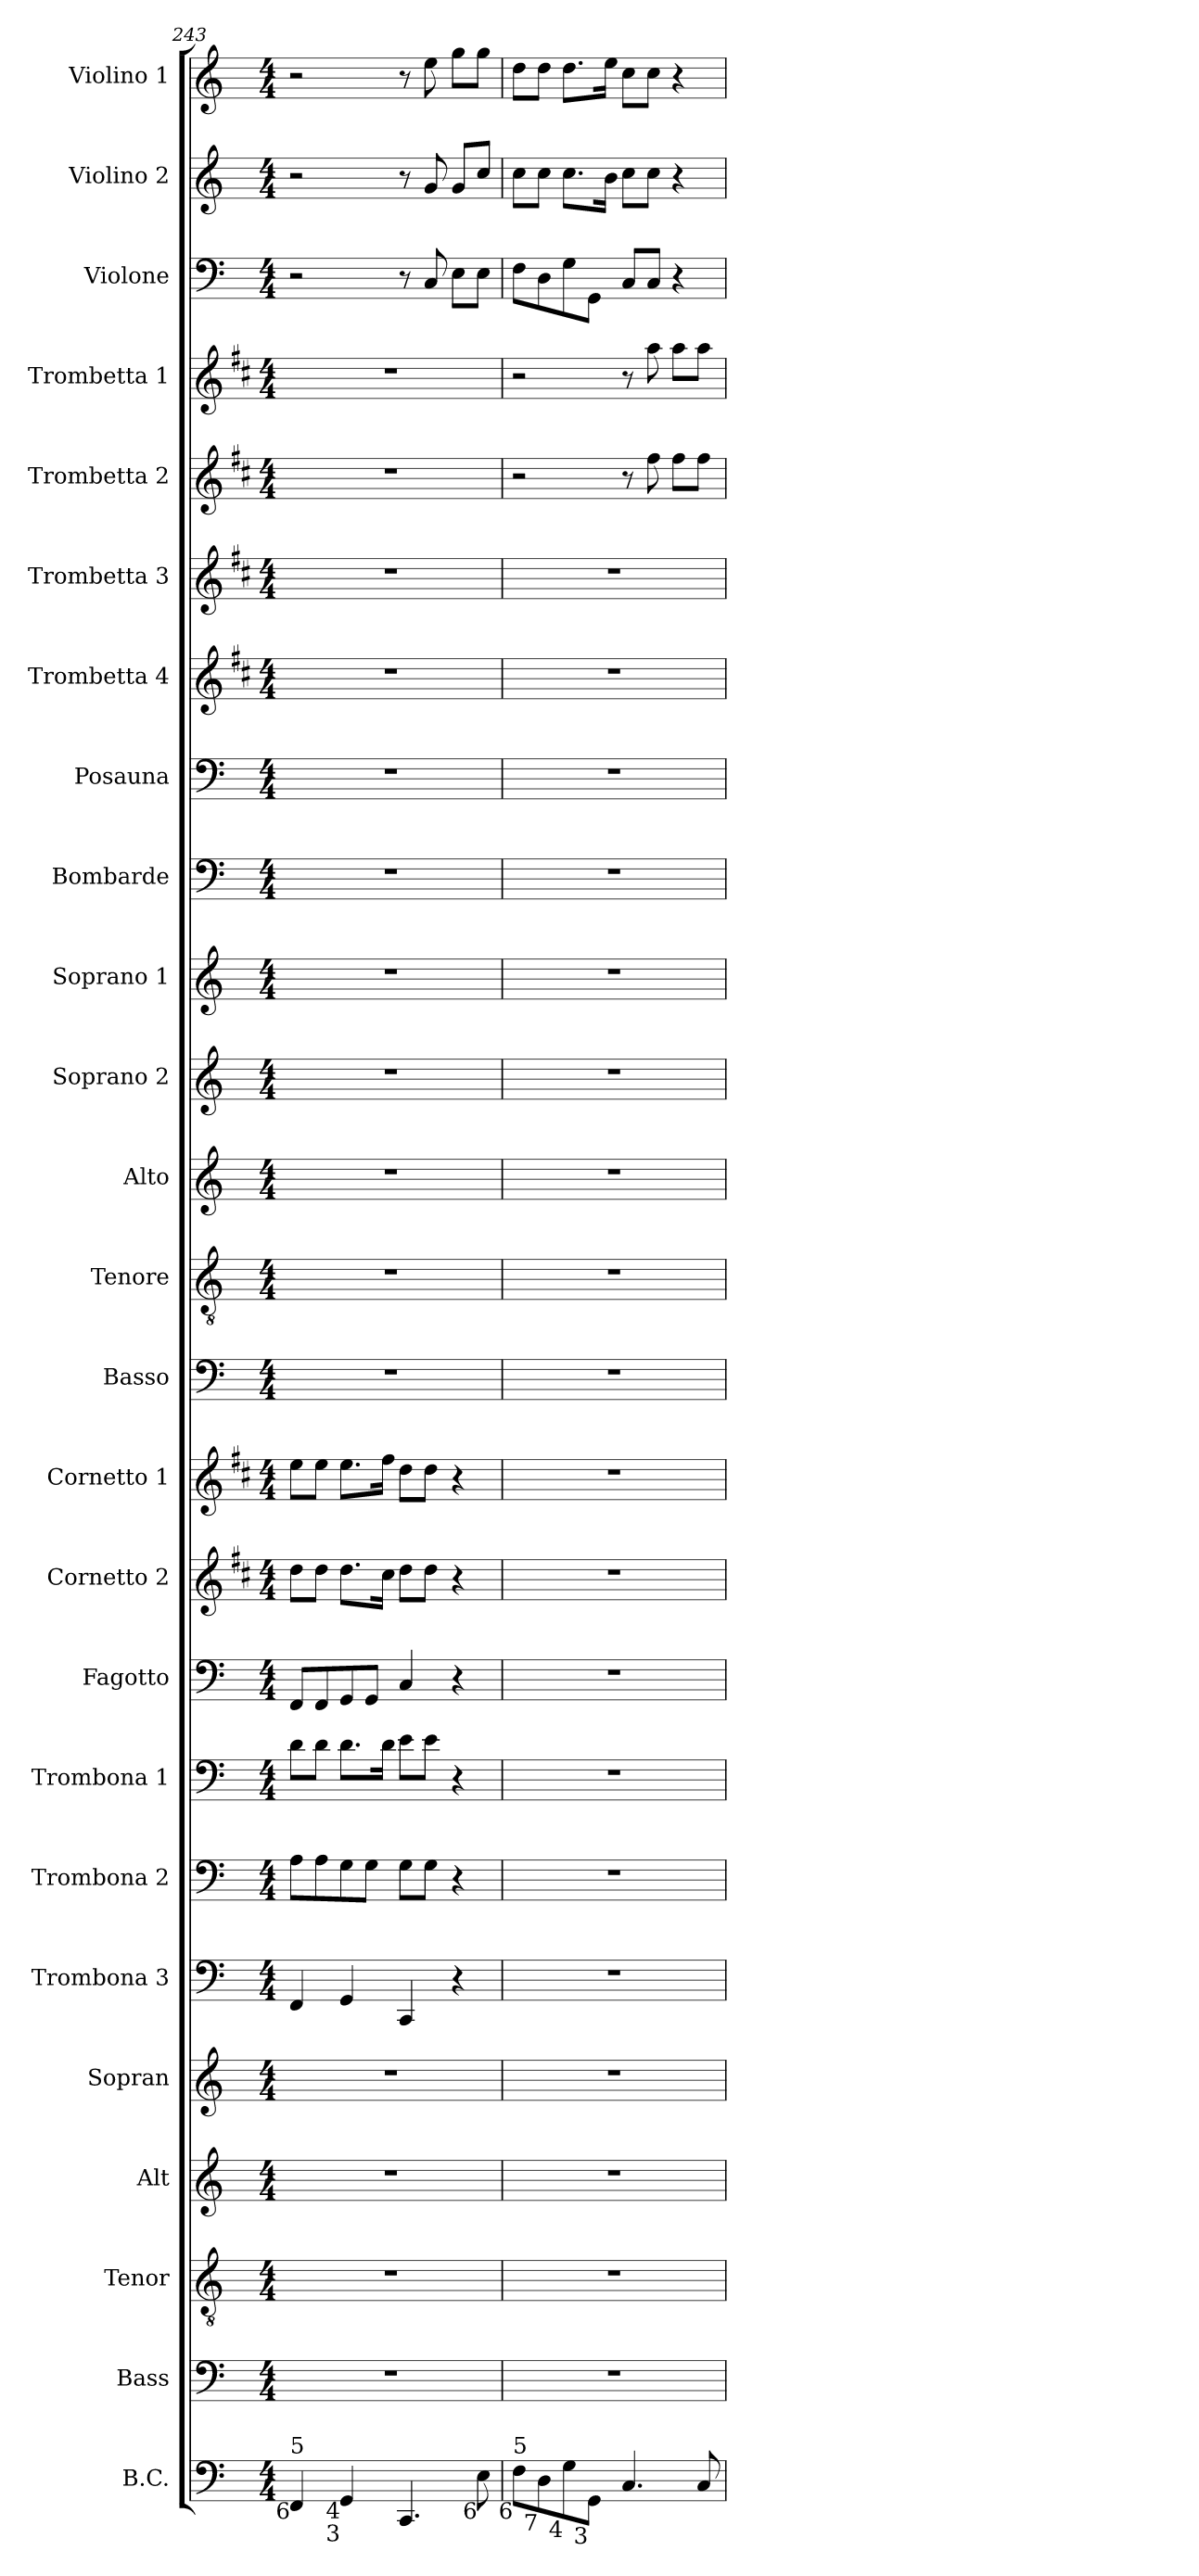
**kern	**kern	**kern	**kern	**kern	**kern	**kern	**kern	**kern	**kern	**kern	**kern	**kern	**kern	**kern	**kern	**kern	**kern	**kern	**kern	**kern	**kern	**kern	**kern	**kern
*part25	*part24	*part23	*part22	*part21	*part20	*part19	*part18	*part17	*part16	*part15	*part14	*part13	*part12	*part11	*part10	*part9	*part8	*part7	*part6	*part5	*part4	*part3	*part2	*part1
*staff25	*staff24	*staff23	*staff22	*staff21	*staff20	*staff19	*staff18	*staff17	*staff16	*staff15	*staff14	*staff13	*staff12	*staff11	*staff10	*staff9	*staff8	*staff7	*staff6	*staff5	*staff4	*staff3	*staff2	*staff1
*I"B.C.	*I"Bass	*I"Tenor	*I"Alt	*I"Sopran	*I"Trombona 3	*I"Trombona 2	*I"Trombona 1	*I"Fagotto	*I"Cornetto 2	*I"Cornetto 1	*I"Basso	*I"Tenore	*I"Alto	*I"Soprano 2	*I"Soprano 1	*I"Bombarde	*I"Posauna	*I"Trombetta 4	*I"Trombetta 3	*I"Trombetta 2	*I"Trombetta 1	*I"Violone	*I"Violino 2	*I"Violino 1
*I'B.C.	*I'B.	*I'T.	*I'A.	*I'S.	*I'Tbn. 2	*I'Tbn. 2	*I'Tbn. 1	*I'Fag.	*I'Cor. 2	*I'Cor. 1	*I'B.	*I'T.	*I'A.	*I'S.	*I'S.	*	*	*	*	*	*	*	*I'Vl. 2	*I'Vl. 1
*clefF4	*clefF4	*clefGv2	*clefG2	*clefG2	*clefF4	*clefF4	*clefF4	*clefF4	*clefG2	*clefG2	*clefF4	*clefGv2	*clefG2	*clefG2	*clefG2	*clefF4	*clefF4	*clefG2	*clefG2	*clefG2	*clefG2	*clefF4	*clefG2	*clefG2
*	*	*ITrd7c12	*	*	*	*	*	*	*ITrd1c2	*ITrd1c2	*	*ITrd7c12	*	*	*	*	*	*ITrd1c2	*ITrd1c2	*ITrd1c2	*ITrd1c2	*	*	*
*k[]	*k[]	*k[]	*k[]	*k[]	*k[]	*k[]	*k[]	*k[]	*k[]	*k[]	*k[]	*k[]	*k[]	*k[]	*k[]	*k[]	*k[]	*k[]	*k[]	*k[]	*k[]	*k[]	*k[]	*k[]
*C:	*C:	*C:	*C:	*C:	*C:	*C:	*C:	*C:	*C:	*C:	*C:	*C:	*C:	*C:	*C:	*C:	*C:	*C:	*C:	*C:	*C:	*C:	*C:	*C:
*M4/4	*M4/4	*M4/4	*M4/4	*M4/4	*M4/4	*M4/4	*M4/4	*M4/4	*M4/4	*M4/4	*M4/4	*M4/4	*M4/4	*M4/4	*M4/4	*M4/4	*M4/4	*M4/4	*M4/4	*M4/4	*M4/4	*M4/4	*M4/4	*M4/4
=243	=243	=243	=243	=243	=243	=243	=243	=243	=243	=243	=243	=243	=243	=243	=243	=243	=243	=243	=243	=243	=243	=243	=243	=243
!LO:TX:b:rj:t=6	!	!	!	!	!	!	!	!	!	!	!	!	!	!	!	!	!	!	!	!	!	!	!	!
!LO:TX:t=5	!	!	!	!	!	!	!	!	!	!	!	!	!	!	!	!	!	!	!	!	!	!	!	!
4FFi/	1r	1r	1r	1r	4FFi/	8Ai\L	8di\L	8FFi/L	8cci\L	8ddi\L	1r	1r	1r	1r	1r	1r	1r	1r	1r	1r	1r	2r	2r	2r
.	.	.	.	.	.	8Ai\	8di\J	8FFi/	8cci\J	8ddi\J	.	.	.	.	.	.	.	.	.	.	.	.	.	.
!LO:TX:b:rj:t=4	!	!	!	!	!	!	!	!	!	!	!	!	!	!	!	!	!	!	!	!	!	!	!	!
!LO:TX:b:rj:t=3	!	!	!	!	!	!	!	!	!	!	!	!	!	!	!	!	!	!	!	!	!	!	!	!
4GGi/	.	.	.	.	4GGi/	8Gi\	8.di\L	8GGi/	8.cci\L	8.ddi\L	.	.	.	.	.	.	.	.	.	.	.	.	.	.
.	.	.	.	.	.	8Gi\J	.	8GGi/J	.	.	.	.	.	.	.	.	.	.	.	.	.	.	.	.
.	.	.	.	.	.	.	16di\Jk	.	16bi\Jk	16eei\Jk	.	.	.	.	.	.	.	.	.	.	.	.	.	.
4.CCi/	.	.	.	.	4CCi/	8Gi\L	8ei\L	4Ci/	8cci\L	8cci\L	.	.	.	.	.	.	.	.	.	.	.	8r	8r	8r
.	.	.	.	.	.	8Gi\J	8ei\J	.	8cci\J	8cci\J	.	.	.	.	.	.	.	.	.	.	.	8Ci/	8gi/	8eei\
.	.	.	.	.	4r	4r	4r	4r	4r	4r	.	.	.	.	.	.	.	.	.	.	.	8Ei\L	8gi/L	8ggi\L
!LO:TX:b:rj:t=6	!	!	!	!	!	!	!	!	!	!	!	!	!	!	!	!	!	!	!	!	!	!	!	!
8Ei\	.	.	.	.	.	.	.	.	.	.	.	.	.	.	.	.	.	.	.	.	.	8Ei\J	8cci/J	8ggi\J
=244	=244	=244	=244	=244	=244	=244	=244	=244	=244	=244	=244	=244	=244	=244	=244	=244	=244	=244	=244	=244	=244	=244	=244	=244
!LO:TX:b:rj:t=6	!	!	!	!	!	!	!	!	!	!	!	!	!	!	!	!	!	!	!	!	!	!	!	!
!LO:TX:t=5	!	!	!	!	!	!	!	!	!	!	!	!	!	!	!	!	!	!	!	!	!	!	!	!
8Fi\L	1r	1r	1r	1r	1r	1r	1r	1r	1r	1r	1r	1r	1r	1r	1r	1r	1r	1r	1r	2r	2r	8Fi\L	8cci\L	8ddi\L
!LO:TX:b:rj:t=7	!	!	!	!	!	!	!	!	!	!	!	!	!	!	!	!	!	!	!	!	!	!	!	!
8Di\	.	.	.	.	.	.	.	.	.	.	.	.	.	.	.	.	.	.	.	.	.	8Di\	8cci\J	8ddi\J
!LO:TX:b:rj:t=4	!	!	!	!	!	!	!	!	!	!	!	!	!	!	!	!	!	!	!	!	!	!	!	!
8Gi\	.	.	.	.	.	.	.	.	.	.	.	.	.	.	.	.	.	.	.	.	.	8Gi\	8.cci\L	8.ddi\L
!LO:TX:b:rj:t=3	!	!	!	!	!	!	!	!	!	!	!	!	!	!	!	!	!	!	!	!	!	!	!	!
8GGi\J	.	.	.	.	.	.	.	.	.	.	.	.	.	.	.	.	.	.	.	.	.	8GGi\J	.	.
.	.	.	.	.	.	.	.	.	.	.	.	.	.	.	.	.	.	.	.	.	.	.	16bi\Jk	16eei\Jk
4.Ci/	.	.	.	.	.	.	.	.	.	.	.	.	.	.	.	.	.	.	.	8r	8r	8Ci/L	8cci\L	8cci\L
.	.	.	.	.	.	.	.	.	.	.	.	.	.	.	.	.	.	.	.	8eei\	8ggi\	8Ci/J	8cci\J	8cci\J
.	.	.	.	.	.	.	.	.	.	.	.	.	.	.	.	.	.	.	.	8eei\L	8ggi\L	4r	4r	4r
8Ci/	.	.	.	.	.	.	.	.	.	.	.	.	.	.	.	.	.	.	.	8eei\J	8ggi\J	.	.	.
=	=	=	=	=	=	=	=	=	=	=	=	=	=	=	=	=	=	=	=	=	=	=	=	=
*-	*-	*-	*-	*-	*-	*-	*-	*-	*-	*-	*-	*-	*-	*-	*-	*-	*-	*-	*-	*-	*-	*-	*-	*-
